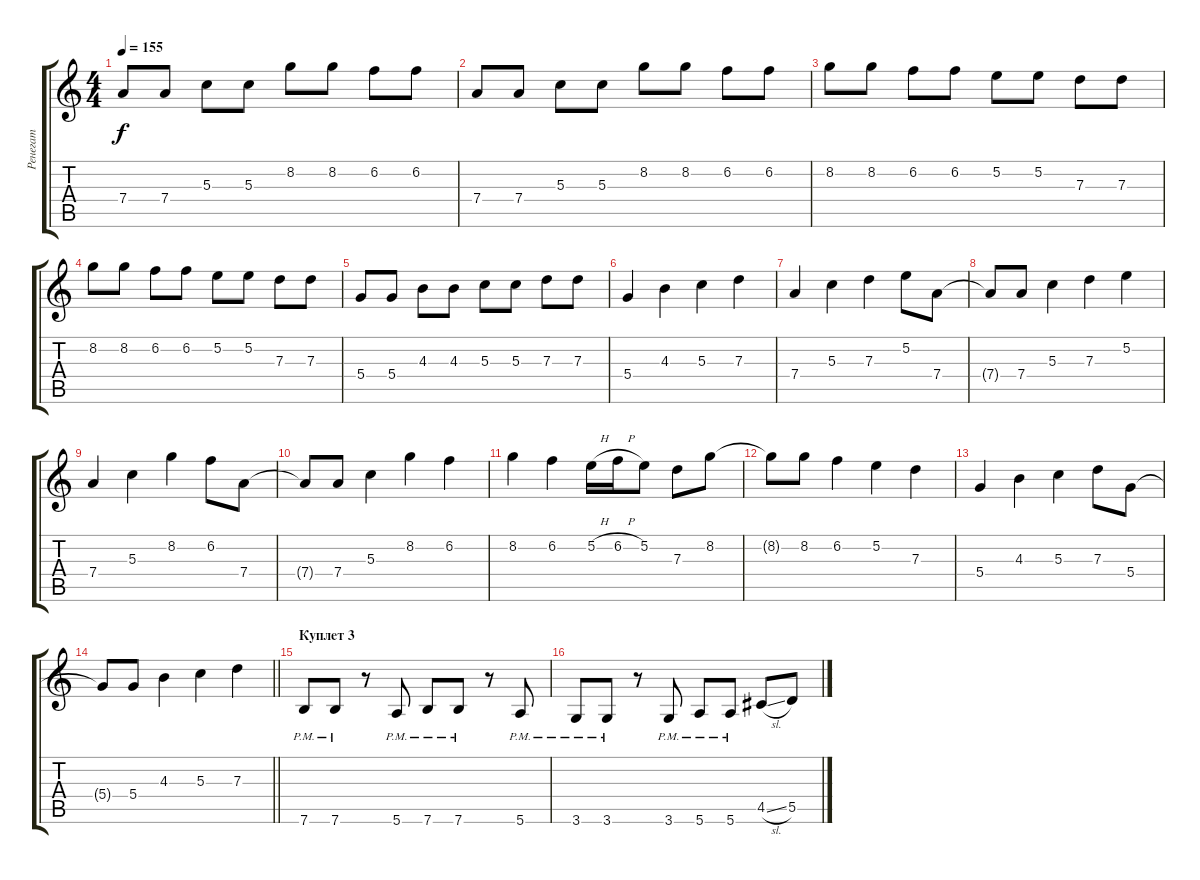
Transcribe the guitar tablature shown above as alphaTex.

\track ("Ренегат" "Ренегат") {instrument distortionguitar}
\staff {score tabs}
\tuning (E4 B3 G3 D3 A2 E2) {hide}
\ts (4 4)
\tempo 155
\clef g2
\ks c
7.4.8{dy f} 7.4.8 5.3.8 5.3.8 8.2.8 8.2.8 6.2.8 6.2.8 |
7.4.8 7.4.8 5.3.8 5.3.8 8.2.8 8.2.8 6.2.8 6.2.8 |
8.2.8 8.2.8 6.2.8 6.2.8 5.2.8 5.2.8 7.3.8 7.3.8 |
8.2.8 8.2.8 6.2.8 6.2.8 5.2.8 5.2.8 7.3.8 7.3.8 |
5.4.8 5.4.8 4.3.8 4.3.8 5.3.8 5.3.8 7.3.8 7.3.8 |
5.4.4 4.3.4 5.3.4 7.3.4 |
7.4.4 5.3.4 7.3.4 5.2.8 7.4.8 |
7.4{t}.8 7.4.8 5.3.4 7.3.4 5.2.4 |
7.4.4 5.3.4 8.2.4 6.2.8 7.4.8 |
7.4{t}.8 7.4.8 5.3.4 8.2.4 6.2.4 |
8.2.4 6.2.4 5.2{h}.16 6.2{h}.16 5.2.8 7.3.8 8.2.8 |
8.2{t}.8 8.2.8 6.2.4 5.2.4 7.3.4 |
5.4.4 4.3.4 5.3.4 7.3.8 5.4.8 |
\barLineRight lightlight
5.4{t}.8 5.4.8 4.3.4 5.3.4 7.3.4 |
\section ("" "Куплет 3")
7.6{pm}.8 7.6{pm}.8 r.8 5.6{pm}.8 7.6{pm}.8 7.6{pm}.8 r.8 5.6{pm}.8 |
3.6{pm}.8 3.6{pm}.8 r.8 3.6{pm}.8 5.6{pm}.8 5.6{pm}.8 4.5{sl}.8 5.5.8
